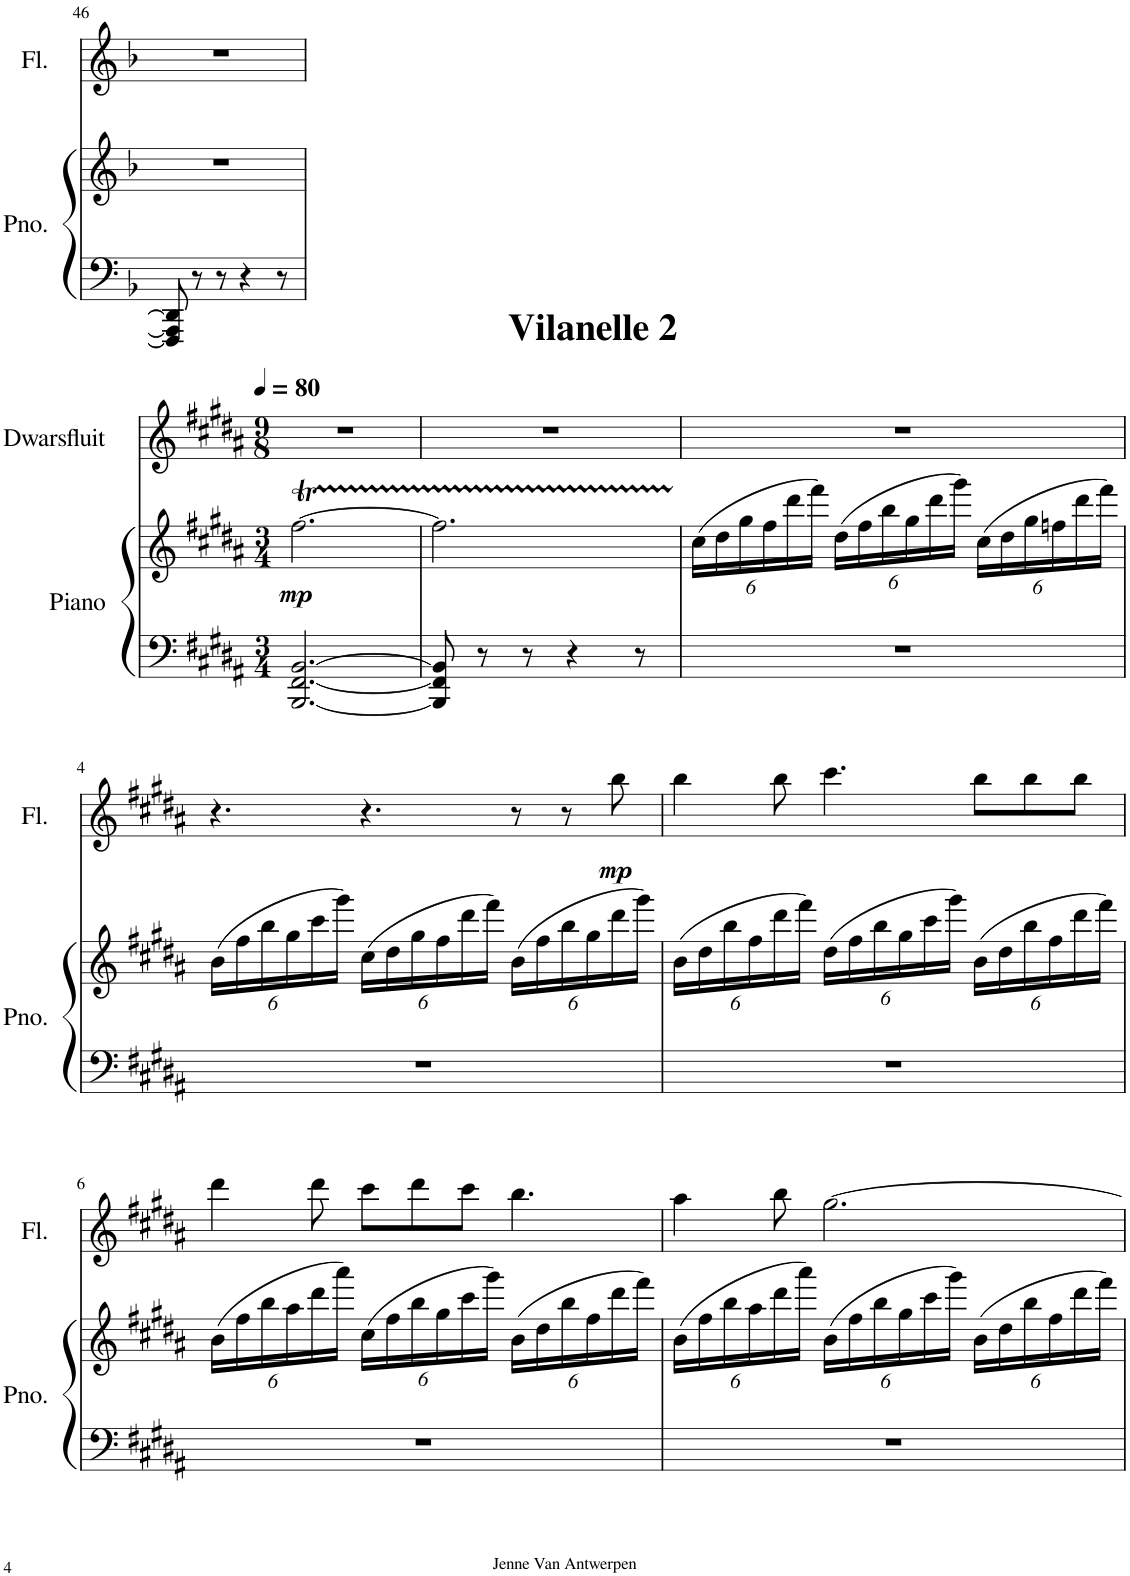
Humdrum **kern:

**kern	**kern	**dynam	**kern	**dynam
*part2	*part2	*part2	*part1	*part1
*staff3	*staff2	*staff2/3	*staff1	*staff1
*I"Piano	*	*	*I"Dwarsfluit	*
*I'Pno.	*	*	*	*
!!LO:PB:g=z
*clefF4	*clefG2	*	*clefG2	*
*k[b-]	*k[b-]	*	*k[b-]	*
*M6/8	*M6/8	*	*M6/8	*
=46	=46	=46	=46	=46
8FFF/] 8AAA/] 8DD/]	2.r	.	2.r	.
8r	.	.	.	.
8r	.	.	.	.
4r	.	.	.	.
8r	.	.	.	.
!!LO:LB:g=z
=1	=1	=1	=1	=1
*k[f#c#g#d#a#]	*k[f#c#g#d#a#]	*	*k[f#c#g#d#a#]	*
*M3/4	*M3/4	*	*M9/8	*
*	*	*	*MM80	*
!	!	!	!LO:TX:a:B:t=Vilanelle 2	!
!	!	!LO:DY:b	!	!
[2.BBB/ [2.FF#/ [2.BB/	[2.ff#T\	mp	8%9r	.
4.ryy	4.ryy	.	.	.
=2	=2	=2	=2	=2
8BBB/] 8FF#/] 8BB/]	2.ff#TTT\]	.	8%9r	.
8r	.	.	.	.
8r	.	.	.	.
4r	.	.	.	.
8r	.	.	.	.
4.ryy	4.ryy	.	.	.
=3	=3	=3	=3	=3
*	*Xbrackettup	*	*	*
2.r	(24cc#\LL	.	8%9r	.
.	24dd#\	.	.	.
.	24gg#\	.	.	.
.	24ff#\	.	.	.
.	24ddd#\	.	.	.
.	24fff#\JJ)	.	.	.
.	(24dd#\LL	.	.	.
.	24ff#\	.	.	.
.	24bb\	.	.	.
.	24gg#\	.	.	.
.	24ddd#\	.	.	.
.	24ggg#\JJ)	.	.	.
.	(24cc#\LL	.	.	.
.	24dd#\	.	.	.
.	24gg#\	.	.	.
.	24ffn\	.	.	.
.	24ddd#\	.	.	.
.	24fff#\JJ)	.	.	.
4.ryy	4.ryy	.	.	.
!!LO:LB:g=z
=4	=4	=4	=4	=4
2.r	(24b\LL	.	4.r	.
.	24ff#\	.	.	.
.	24bb\	.	.	.
.	24gg#\	.	.	.
.	24ccc#\	.	.	.
.	24ggg#\JJ)	.	.	.
.	(24cc#\LL	.	.	.
.	24dd#\	.	.	.
.	24gg#\	.	.	.
.	24ff#\	.	4.r	.
.	24ddd#\	.	.	.
.	24fff#\JJ)	.	.	.
.	(24b\LL	.	.	.
.	24ff#\	.	.	.
.	24bb\	.	.	.
.	24gg#\	.	.	.
.	24ddd#\	.	.	.
.	24ggg#\JJ)	.	.	.
4.ryy	4.ryy	.	8r	.
.	.	.	8r	.
!	!	!	!	!LO:DY:b
.	.	.	8bb\	mp
=5	=5	=5	=5	=5
2.r	(24b\LL	.	4bb\	.
.	24dd#\	.	.	.
.	24bb\	.	.	.
.	24ff#\	.	.	.
.	24ddd#\	.	.	.
.	24fff#\JJ)	.	.	.
.	(24dd#\LL	.	8bb\	.
.	24ff#\	.	.	.
.	24bb\	.	.	.
.	24gg#\	.	4.ccc#\	.
.	24ccc#\	.	.	.
.	24ggg#\JJ)	.	.	.
.	(24b\LL	.	.	.
.	24dd#\	.	.	.
.	24bb\	.	.	.
.	24ff#\	.	.	.
.	24ddd#\	.	.	.
.	24fff#\JJ)	.	.	.
4.ryy	4.ryy	.	8bb\L	.
.	.	.	8bb\	.
.	.	.	8bb\J	.
!!LO:LB:g=z
=6	=6	=6	=6	=6
2.r	(24b\LL	.	4ddd#\	.
.	24ff#\	.	.	.
.	24bb\	.	.	.
.	24aa#\	.	.	.
.	24ddd#\	.	.	.
.	24aaa#\JJ)	.	.	.
.	(24cc#\LL	.	8ddd#\	.
.	24ff#\	.	.	.
.	24bb\	.	.	.
.	24gg#\	.	8ccc#\L	.
.	24ccc#\	.	.	.
.	24ggg#\JJ)	.	.	.
.	(24b\LL	.	8ddd#\	.
.	24dd#\	.	.	.
.	24bb\	.	.	.
.	24ff#\	.	8ccc#\J	.
.	24ddd#\	.	.	.
.	24fff#\JJ)	.	.	.
4.ryy	4.ryy	.	4.bb\	.
=7	=7	=7	=7	=7
2.r	(24b\LL	.	4aa#\	.
.	24ff#\	.	.	.
.	24bb\	.	.	.
.	24aa#\	.	.	.
.	24ddd#\	.	.	.
.	24aaa#\JJ)	.	.	.
.	(24b\LL	.	8bb\	.
.	24ff#\	.	.	.
.	24bb\	.	.	.
.	24gg#\	.	[2.gg#\	.
.	24ccc#\	.	.	.
.	24ggg#\JJ)	.	.	.
.	(24b\LL	.	.	.
.	24dd#\	.	.	.
.	24bb\	.	.	.
.	24ff#\	.	.	.
.	24ddd#\	.	.	.
.	24fff#\JJ)	.	.	.
4.ryy	4.ryy	.	.	.
=	=	=	=	=
*-	*-	*-	*-	*-
